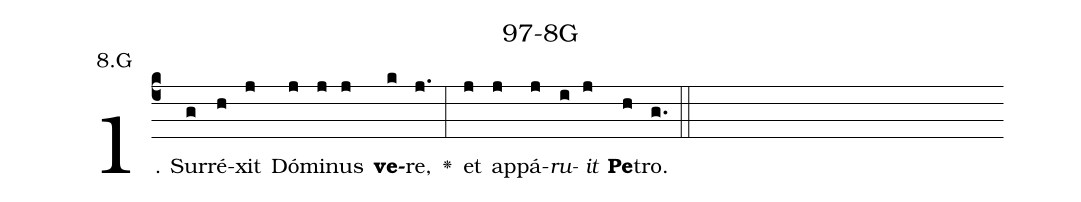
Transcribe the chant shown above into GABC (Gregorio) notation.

name: 97-8G;
annotation: 8.G;
%%
(c4)1. Sur(g)ré(h)xit(j) Dó(j)mi(j)nus(j) <b>ve</b>(k)re,(j.) <v>\greheightstar</v>(:) et(j) ap(j)pá(j)<i>ru</i>(i)<i>it</i>(j) <b>Pe</b>(h)tro.(g.) (::)


%E(j) u(j) o(i) u(j) a(h) e.(g.) (::)
